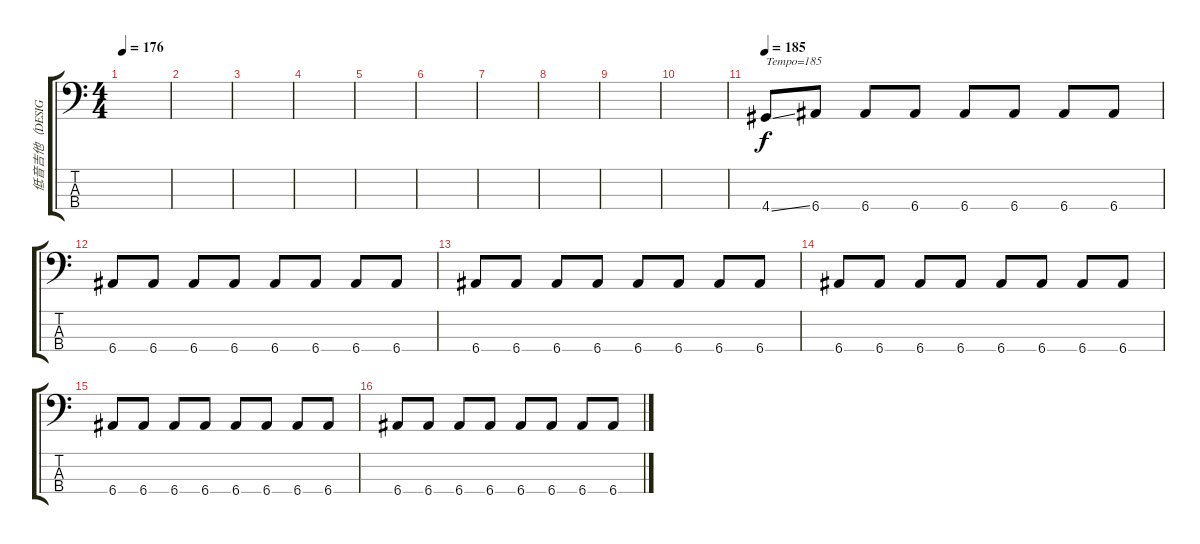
\track ("低音吉他（DESIGN CEO）" "低音吉他（DESIG") {instrument electricbassfinger}
\staff {score tabs}
\tuning (G2 D2 A1 E1) {hide}
\ts (4 4)
\tempo 176
\clef f4
\ks c
|
|
|
|
|
|
|
|
|
|
\tempo 185
4.4{ss}.8{txt "Tempo=185"} 6.4.8 6.4.8 6.4.8 6.4.8 6.4.8 6.4.8 6.4.8 |
6.4.8 6.4.8 6.4.8 6.4.8 6.4.8 6.4.8 6.4.8 6.4.8 |
6.4.8 6.4.8 6.4.8 6.4.8 6.4.8 6.4.8 6.4.8 6.4.8 |
6.4.8 6.4.8 6.4.8 6.4.8 6.4.8 6.4.8 6.4.8 6.4.8 |
6.4.8 6.4.8 6.4.8 6.4.8 6.4.8 6.4.8 6.4.8 6.4.8 |
6.4.8 6.4.8 6.4.8 6.4.8 6.4.8 6.4.8 6.4.8 6.4.8
